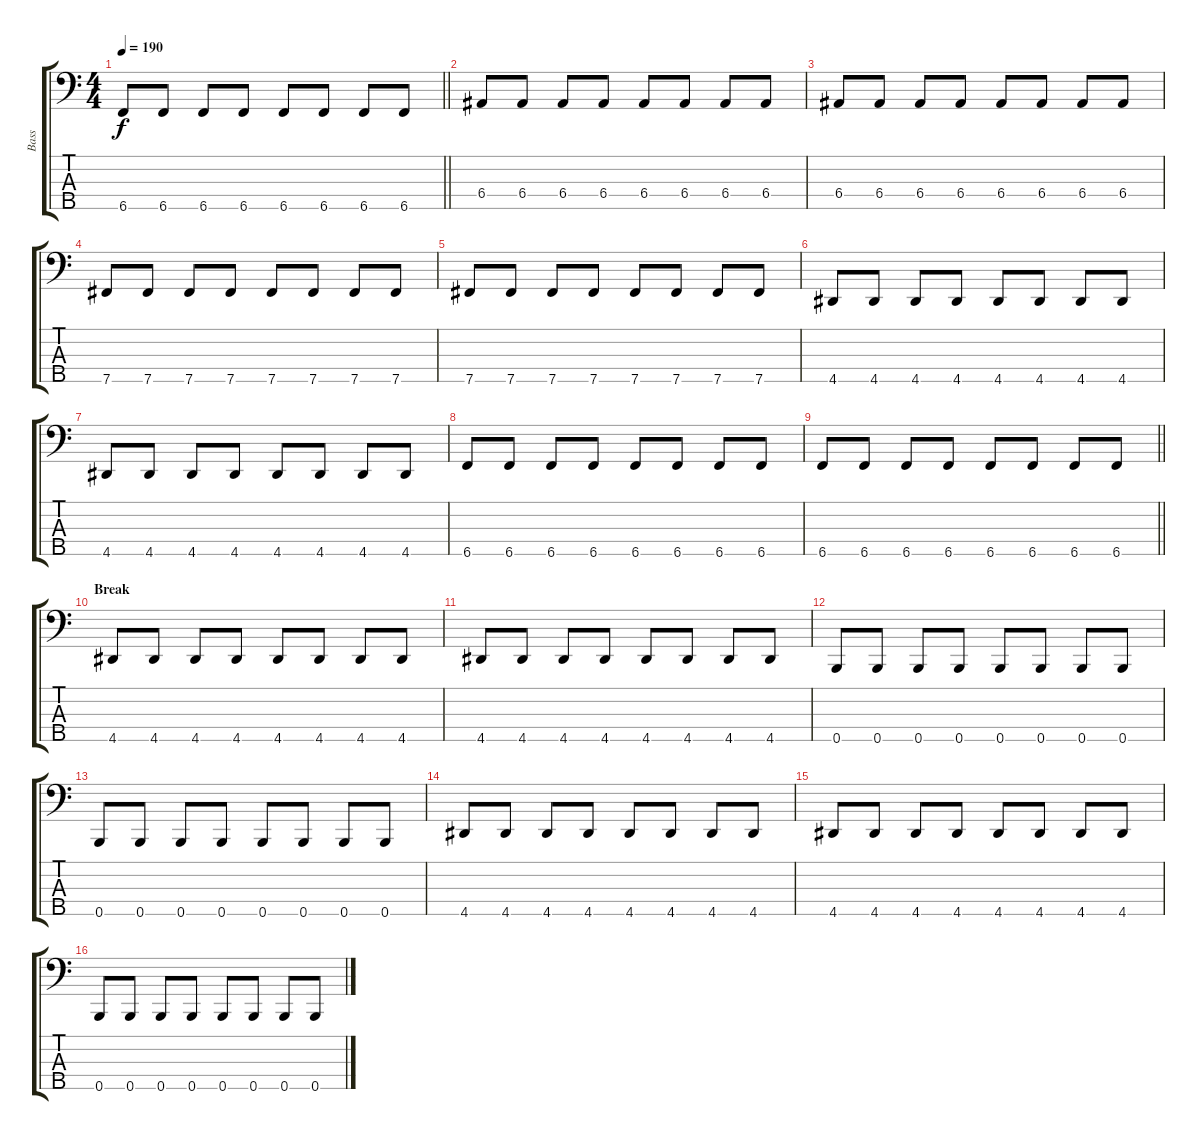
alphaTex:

\track ("Bass" "Bass") {instrument electricbassfinger}
\staff {score tabs}
\tuning (G2 D2 A1 E1 B0) {hide}
\ts (4 4)
\tempo 190
\clef f4
\barLineRight lightlight
\ks c
6.5.8{dy f} 6.5.8 6.5.8 6.5.8 6.5.8 6.5.8 6.5.8 6.5.8 |
\section ("" "")
6.4.8 6.4.8 6.4.8 6.4.8 6.4.8 6.4.8 6.4.8 6.4.8 |
6.4.8 6.4.8 6.4.8 6.4.8 6.4.8 6.4.8 6.4.8 6.4.8 |
7.5.8 7.5.8 7.5.8 7.5.8 7.5.8 7.5.8 7.5.8 7.5.8 |
7.5.8 7.5.8 7.5.8 7.5.8 7.5.8 7.5.8 7.5.8 7.5.8 |
4.5.8 4.5.8 4.5.8 4.5.8 4.5.8 4.5.8 4.5.8 4.5.8 |
4.5.8 4.5.8 4.5.8 4.5.8 4.5.8 4.5.8 4.5.8 4.5.8 |
6.5.8 6.5.8 6.5.8 6.5.8 6.5.8 6.5.8 6.5.8 6.5.8 |
\barLineRight lightlight
6.5.8 6.5.8 6.5.8 6.5.8 6.5.8 6.5.8 6.5.8 6.5.8 |
\section ("" "Break")
4.5.8 4.5.8 4.5.8 4.5.8 4.5.8 4.5.8 4.5.8 4.5.8 |
4.5.8 4.5.8 4.5.8 4.5.8 4.5.8 4.5.8 4.5.8 4.5.8 |
0.5.8 0.5.8 0.5.8 0.5.8 0.5.8 0.5.8 0.5.8 0.5.8 |
0.5.8 0.5.8 0.5.8 0.5.8 0.5.8 0.5.8 0.5.8 0.5.8 |
4.5.8 4.5.8 4.5.8 4.5.8 4.5.8 4.5.8 4.5.8 4.5.8 |
4.5.8 4.5.8 4.5.8 4.5.8 4.5.8 4.5.8 4.5.8 4.5.8 |
0.5.8 0.5.8 0.5.8 0.5.8 0.5.8 0.5.8 0.5.8 0.5.8
